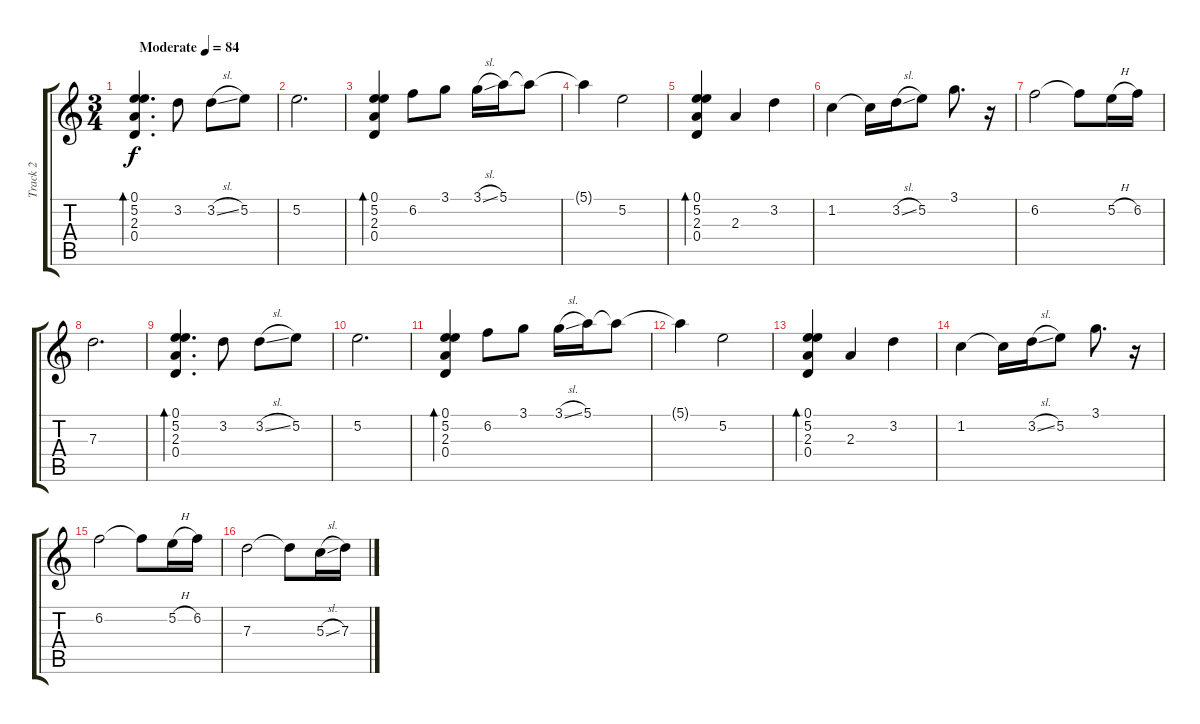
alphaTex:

\track ("Track 2" "Track 2") {instrument acousticguitarnylon}
\staff {score tabs}
\tuning (E4 B3 G3 D3 A2 E2) {hide}
\ts (3 4)
\tempo (84 "Moderate")
\clef g2
\ks c
(0.1 5.2 2.3 0.4).4{d bd 240 dy f instrument acousticguitarnylon} 3.2.8 3.2{sl}.8 5.2.8 |
5.2.2{d} |
(0.1 5.2 2.3 0.4).4{bd 120} 6.2.8 3.1.8 3.1{sl}.16 5.1.16 5.1{t}.8 |
5.1{t}.4 5.2.2 |
(0.1 5.2 2.3 0.4).4{bd 120} 2.3.4 3.2.4 |
1.2.4 1.2{t}.16 3.2{sl}.16 5.2.8 3.1.8{d} r.16 |
6.2.2 6.2{t}.8 5.2{h}.16 6.2.16 |
7.3.2{d} |
(0.1 5.2 2.3 0.4).4{d bd 240} 3.2.8 3.2{sl}.8 5.2.8 |
5.2.2{d} |
(0.1 5.2 2.3 0.4).4{bd 120} 6.2.8 3.1.8 3.1{sl}.16 5.1.16 5.1{t}.8 |
5.1{t}.4 5.2.2 |
(0.1 5.2 2.3 0.4).4{bd 120} 2.3.4 3.2.4 |
1.2.4 1.2{t}.16 3.2{sl}.16 5.2.8 3.1.8{d} r.16 |
6.2.2 6.2{t}.8 5.2{h}.16 6.2.16 |
7.3.2 7.3{t}.8 5.3{sl}.16 7.3.16
